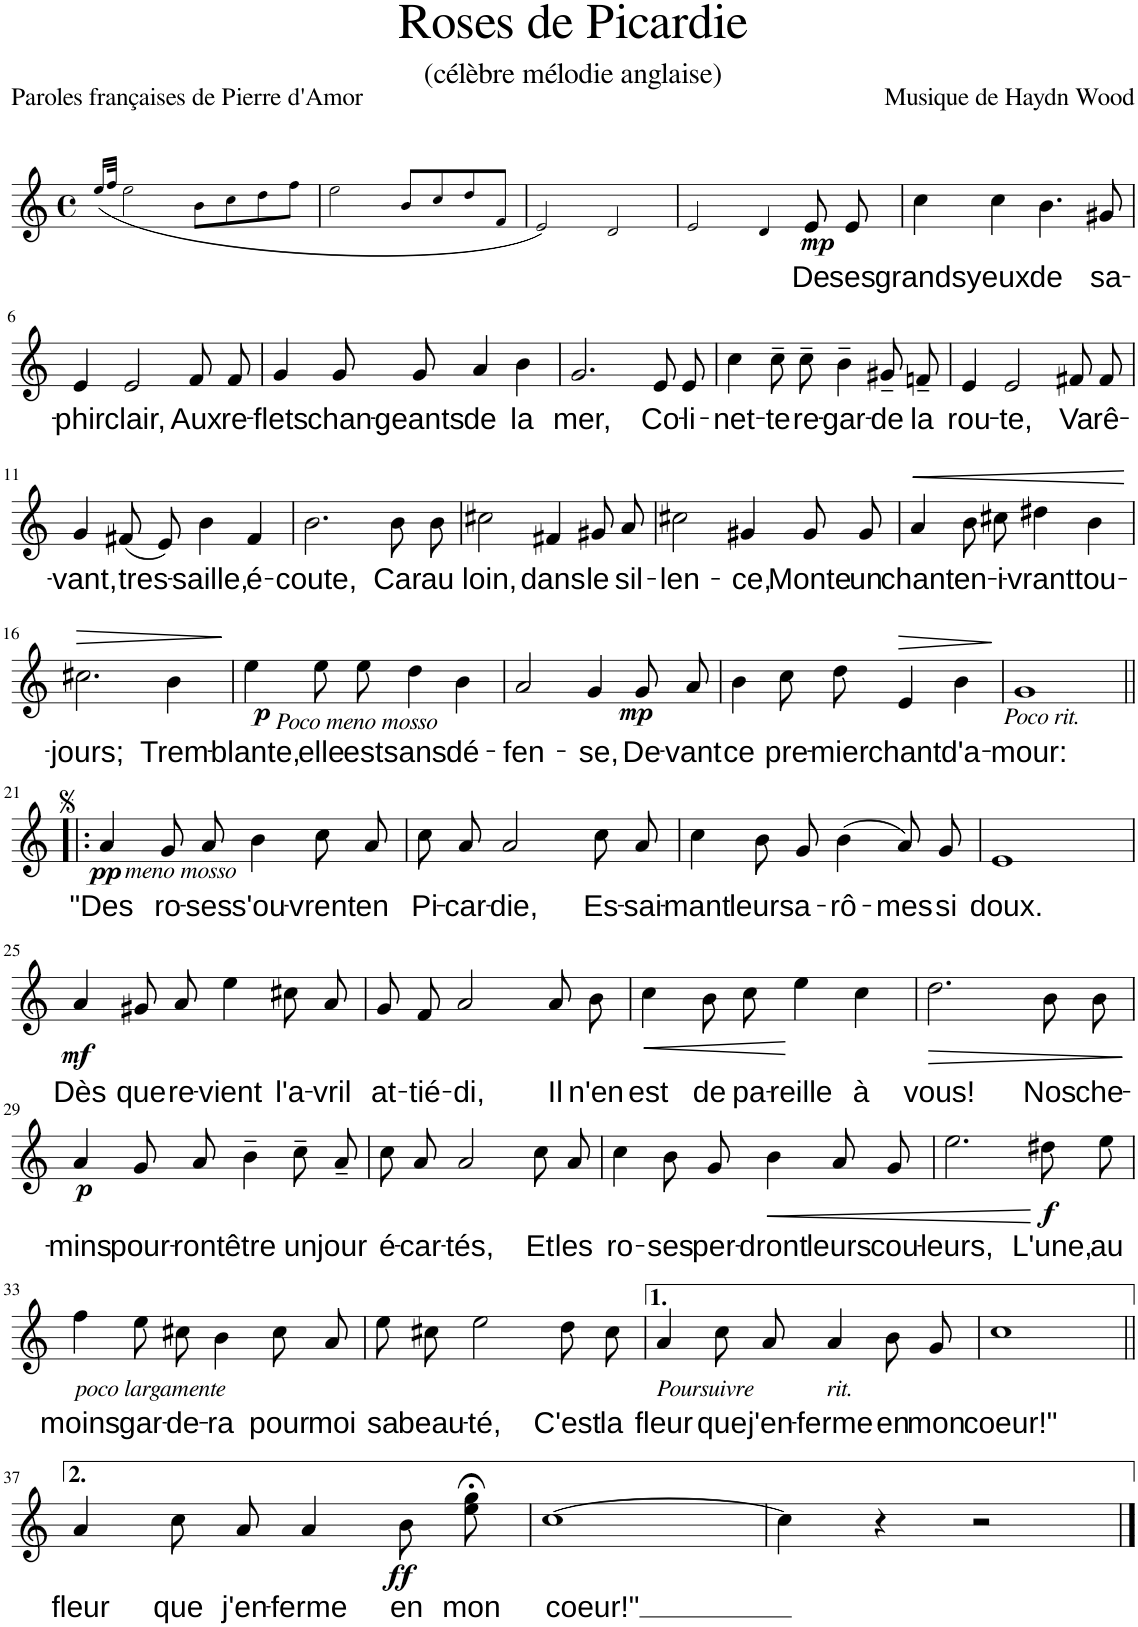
**kern	**text	**dynam
*part1	*part1	*part1
*staff1	*staff1	*staff1
*I"Piano	*	*
*I'Pno.	*	*
*clefG2	*	*
*k[]	*	*
*M4/4	*	*
*met(c)	*	*
=1	=1	=1
(<16qee/LL	.	.
32qff/JJk	.	.
2ee!\	.	.
8b!\L	.	.
8cc!\	.	.
8dd!\	.	.
8ff!\J	.	.
=2	=2	=2
2ee!\	.	.
8b!/L	.	.
8cc!/	.	.
8dd!/	.	.
8f!/J	.	.
=3	=3	=3
2e!/)	.	.
2d!/	.	.
=4	=4	=4
2e!/	.	.
4d!/	.	.
!	!LO:LY:b	!LO:DY:b
8e/	De	mp
!	!LO:LY:b	!
8e/	ses	.
=5	=5	=5
!	!LO:LY:b	!
4cc\	grands	.
!	!LO:LY:b	!
4cc\	yeux	.
!	!LO:LY:b	!
4.b\	de	.
!	!LO:LY:b	!
8g#X/	sa-	.
!!LO:LB:g=z
=6	=6	=6
!	!LO:LY:b	!
4e/	-phir	.
!	!LO:LY:b	!
2e/	clair,	.
!	!LO:LY:b	!
8f/	Aux	.
!	!LO:LY:b	!
8f/	re-	.
=7	=7	=7
!	!LO:LY:b	!
4g/	-flets	.
!	!LO:LY:b	!
8g/	chan-	.
!	!LO:LY:b	!
8g/	-geants	.
!	!LO:LY:b	!
4a/	de	.
!	!LO:LY:b	!
4b\	la	.
=8	=8	=8
!	!LO:LY:b	!
2.g/	mer,	.
!	!LO:LY:b	!
8e/	Co-	.
!	!LO:LY:b	!
8e/	-li-	.
=9	=9	=9
!	!LO:LY:b	!
4cc\	-net-	.
!	!LO:LY:b	!
8cc~\	-te	.
!	!LO:LY:b	!
8cc~\	re-	.
!	!LO:LY:b	!
4b~\	-gar-	.
!	!LO:LY:b	!
8g#X~/	-de	.
!	!LO:LY:b	!
8fn~/	la	.
=10	=10	=10
!	!LO:LY:b	!
4e/	rou-	.
!	!LO:LY:b	!
2e/	-te,	.
!	!LO:LY:b	!
8f#X/	Va	.
!	!LO:LY:b	!
8f#/	rê-	.
!!LO:LB:g=z
=11	=11	=11
!	!LO:LY:b	!
4g/	-vant,	.
!	!LO:LY:b	!
(8f#X/	tres-	.
8e/)	.	.
!	!LO:LY:b	!
4b\	-saille,	.
!	!LO:LY:b	!
4f#/	é-	.
=12	=12	=12
!	!LO:LY:b	!
2.b\	-coute,	.
!	!LO:LY:b	!
8b\	Car	.
!	!LO:LY:b	!
8b\	au	.
=13	=13	=13
!	!LO:LY:b	!
2cc#X\	loin,	.
!	!LO:LY:b	!
4f#X/	dans	.
!	!LO:LY:b	!
8g#X/	le	.
!	!LO:LY:b	!
8a/	sil-	.
=14	=14	=14
!	!LO:LY:b	!
2cc#X\	-len-	.
!	!LO:LY:b	!
4g#X/	-ce,	.
!	!LO:LY:b	!
8g#/	Monte	.
!	!LO:LY:b	!
8g#/	un	.
=15	=15	=15
!	!LO:LY:b	!LO:HP:b
4a/	chant	<
!	!LO:LY:b	!
8b\	en-	.
!	!LO:LY:b	!
8cc#X\	-i-	.
!	!LO:LY:b	!
4dd#X\	-vrant	.
!	!LO:LY:b	!
4b\	tou-	.
.	.	[
!!LO:LB:g=z
=16	=16	=16
!	!LO:LY:b	!LO:HP:b
2.cc#X\	-jours;	>
!	!LO:LY:b	!
4b\	Trem-	.
.	.	]
=17	=17	=17
!LO:TX:b:i:t=Poco meno mosso	!	!
!	!LO:LY:b	!LO:DY:b
4ee\	-blante,	p
!	!LO:LY:b	!
8ee\	elle	.
!	!LO:LY:b	!
8ee\	est	.
!	!LO:LY:b	!
4dd\	sans	.
!	!LO:LY:b	!
4b\	dé-	.
=18	=18	=18
!	!LO:LY:b	!
2a/	-fen-	.
!	!LO:LY:b	!
4g/	-se,	.
!	!LO:LY:b	!LO:DY:b
8g/	De-	mp
!	!LO:LY:b	!
8a/	-vant	.
=19	=19	=19
!	!LO:LY:b	!
4b\	ce	.
!	!LO:LY:b	!
8cc\	pre-	.
!	!LO:LY:b	!
8dd\	-mier	.
!	!LO:LY:b	!LO:HP:b
4e/	chant	>
!	!LO:LY:b	!
4b\	d'a-	.
.	.	]
=20	=20	=20
!LO:TX:b:i:t=Poco rit.	!	!
!	!LO:LY:b	!
1g	-mour:	.
!!LO:LB:g=z
=21!|:	=21!|:	=21!|:
!LO:TX:b:i:t=meno mosso	!	!
!	!LO:LY:b	!LO:DY:b
4a/	"Des	pp
!	!LO:LY:b	!
8g/	ro-	.
!	!LO:LY:b	!
8a/	-ses	.
!	!LO:LY:b	!
4b\	s'ou-	.
!	!LO:LY:b	!
8cc\	-vrent	.
!	!LO:LY:b	!
8a/	en	.
=22	=22	=22
!	!LO:LY:b	!
8cc\	Pi-	.
!	!LO:LY:b	!
8a/	-car-	.
!	!LO:LY:b	!
2a/	-die,	.
!	!LO:LY:b	!
8cc\	Es-	.
!	!LO:LY:b	!
8a/	-sai-	.
=23	=23	=23
!	!LO:LY:b	!
4cc\	-mant	.
!	!LO:LY:b	!
8b\	leurs	.
!	!LO:LY:b	!
8g/	a-	.
!	!LO:LY:b	!
(4b\	-rô-	.
!	!LO:LY:b	!
8a/)	-mes	.
!	!LO:LY:b	!
8g/	si	.
=24	=24	=24
!	!LO:LY:b	!
1e	doux.	.
!!LO:LB:g=z
=25	=25	=25
!	!LO:LY:b	!LO:DY:b
4a/	Dès	mf
!	!LO:LY:b	!
8g#X/	que	.
!	!LO:LY:b	!
8a/	re-	.
!	!LO:LY:b	!
4ee\	-vient	.
!	!LO:LY:b	!
8cc#X\	l'a-	.
!	!LO:LY:b	!
8a/	-vril	.
=26	=26	=26
!	!LO:LY:b	!
8g/	at-	.
!	!LO:LY:b	!
8f/	-tié-	.
!	!LO:LY:b	!
2a/	-di,	.
!	!LO:LY:b	!
8a/	Il	.
!	!LO:LY:b	!
8b\	n'en	.
=27	=27	=27
!	!LO:LY:b	!LO:HP:b
4cc\	est	<
!	!LO:LY:b	!
8b\	de	.
!	!LO:LY:b	!
8cc\	pa-	.
!	!LO:LY:b	!
4ee\	-reille	[
!	!LO:LY:b	!
4cc\	à	.
=28	=28	=28
!	!LO:LY:b	!LO:HP:b
2.dd\	vous!	>
!	!LO:LY:b	!
8b\	Nos	.
!	!LO:LY:b	!
8b\	che-	.
.	.	]
!!LO:LB:g=z
=29	=29	=29
!	!LO:LY:b	!LO:DY:b
4a/	-mins	p
!	!LO:LY:b	!
8g/	pour-	.
!	!LO:LY:b	!
8a/	-ront	.
!	!LO:LY:b	!
4b~\	être	.
!	!LO:LY:b	!
8cc~\	un	.
!	!LO:LY:b	!
8a~/	jour	.
=30	=30	=30
!	!LO:LY:b	!
8cc\	é-	.
!	!LO:LY:b	!
8a/	-car-	.
!	!LO:LY:b	!
2a/	-tés,	.
!	!LO:LY:b	!
8cc\	Et	.
!	!LO:LY:b	!
8a/	les	.
=31	=31	=31
!	!LO:LY:b	!
4cc\	ro-	.
!	!LO:LY:b	!
8b\	-ses	.
!	!LO:LY:b	!
8g/	per-	.
!	!LO:LY:b	!LO:HP:b
4b\	-dront	<
!	!LO:LY:b	!
8a/	leurs	.
!	!LO:LY:b	!
8g/	cou-	.
=32	=32	=32
!	!LO:LY:b	!
2.ee\	-leurs,	.
!	!LO:LY:b	!LO:DY:n=1:b
8dd#X\	L'une,	[ f
!	!LO:LY:b	!
8ee\	au	.
!!LO:LB:g=z
=33	=33	=33
!LO:TX:b:i:t=poco largamente	!	!
!	!LO:LY:b	!
4ff\	moins	.
!	!LO:LY:b	!
8ee\	gar-	.
!	!LO:LY:b	!
8cc#X\	-de-	.
!	!LO:LY:b	!
4b\	-ra	.
!	!LO:LY:b	!
8cc#\	pour	.
!	!LO:LY:b	!
8a/	moi	.
=34	=34	=34
!	!LO:LY:b	!
8ee\	sa	.
!	!LO:LY:b	!
8cc#X\	beau-	.
!	!LO:LY:b	!
2ee\	-té,	.
!	!LO:LY:b	!
8dd\	C'est	.
!	!LO:LY:b	!
8cc#\	la	.
=35	=35	=35
!LO:TX:b:i:t=Poursuivre	!	!
!	!LO:LY:b	!
4a/	fleur	.
!	!LO:LY:b	!
8cc\	que	.
!	!LO:LY:b	!
8a/	j'en-	.
!LO:TX:b:i:t=rit.	!	!
!	!LO:LY:b	!
4a/	-ferme	.
!	!LO:LY:b	!
8b\	en	.
!	!LO:LY:b	!
8g/	mon	.
=36	=36	=36
!	!LO:LY:b	!
1cc	coeur!"	.
!!LO:LB:g=z
=37||	=37||	=37||
!	!LO:LY:b	!
4a/	fleur	.
!	!LO:LY:b	!
8cc\	que	.
!	!LO:LY:b	!
8a/	j'en-	.
!	!LO:LY:b	!
4a/	-ferme	.
!	!LO:LY:b	!LO:DY:b
8b\	en	ff
!	!LO:LY:b	!
8ee\;< 8gg\;<	mon	.
=38	=38	=38
!	!LO:LY:b	!
[1cc	coeur!"	.
=39	=39	=39
4cc\]	.	.
4r	.	.
2r	.	.
==	==	==
*-	*-	*-
